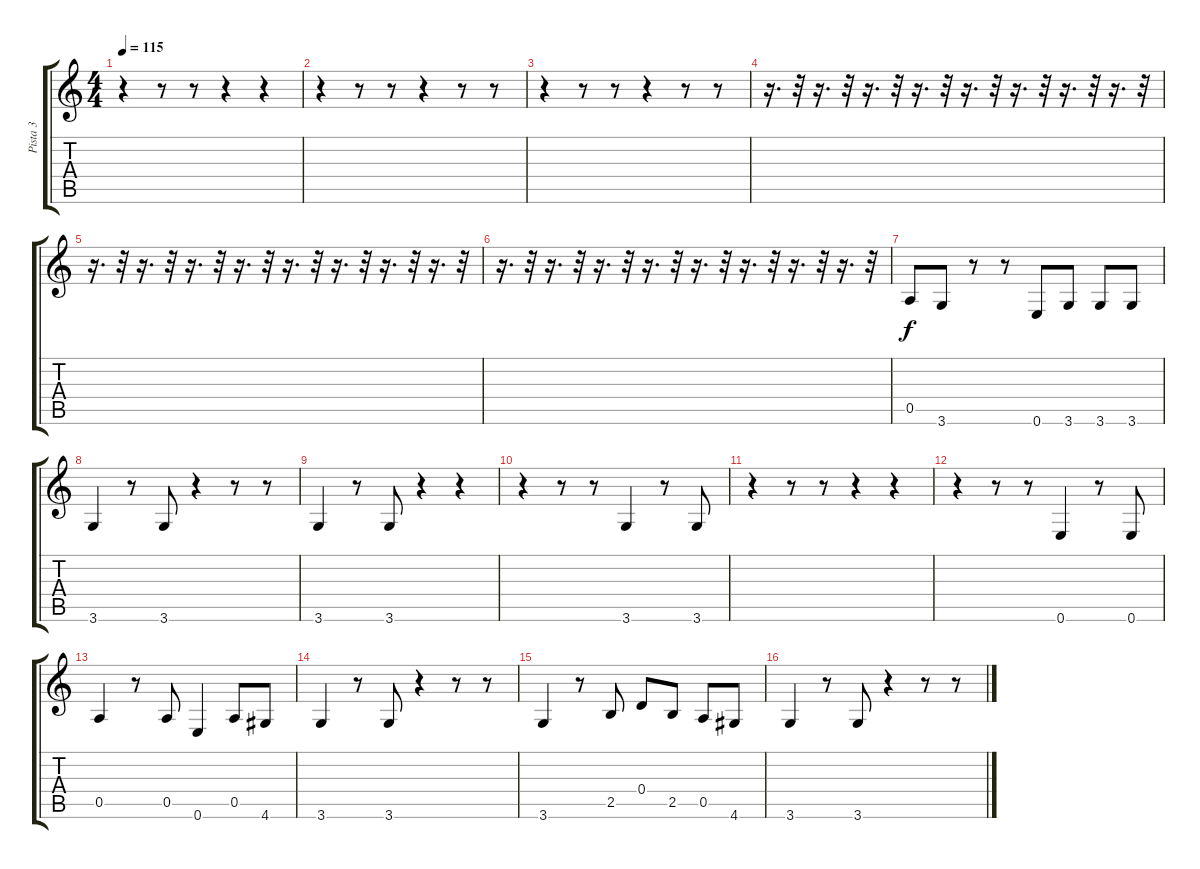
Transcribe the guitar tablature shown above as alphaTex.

\track ("Pista 3" "Pista 3") {instrument electricbassfinger}
\staff {score tabs}
\tuning (E4 B3 G3 D3 A2 E2) {hide}
\ts (4 4)
\tempo 115
\clef g2
\ks c
r.4{dy f} r.8 r.8 r.4 r.4 |
r.4 r.8 r.8 r.4 r.8 r.8 |
r.4 r.8 r.8 r.4 r.8 r.8 |
r.16{d} r.32 r.16{d} r.32 r.16{d} r.32 r.16{d} r.32 r.16{d} r.32 r.16{d} r.32 r.16{d} r.32 r.16{d} r.32 |
r.16{d} r.32 r.16{d} r.32 r.16{d} r.32 r.16{d} r.32 r.16{d} r.32 r.16{d} r.32 r.16{d} r.32 r.16{d} r.32 |
r.16{d} r.32 r.16{d} r.32 r.16{d} r.32 r.16{d} r.32 r.16{d} r.32 r.16{d} r.32 r.16{d} r.32 r.16{d} r.32 |
0.5.8 3.6.8 r.8 r.8 0.6.8 3.6.8 3.6.8 3.6.8 |
3.6.4 r.8 3.6.8 r.4 r.8 r.8 |
3.6.4 r.8 3.6.8 r.4 r.4 |
r.4 r.8 r.8 3.6.4 r.8 3.6.8 |
r.4 r.8 r.8 r.4 r.4 |
r.4 r.8 r.8 0.6.4 r.8 0.6.8 |
0.5.4 r.8 0.5.8 0.6.4 0.5.8 4.6.8 |
3.6.4 r.8 3.6.8 r.4 r.8 r.8 |
3.6.4 r.8 2.5.8 0.4.8 2.5.8 0.5.8 4.6.8 |
3.6.4 r.8 3.6.8 r.4 r.8 r.8
